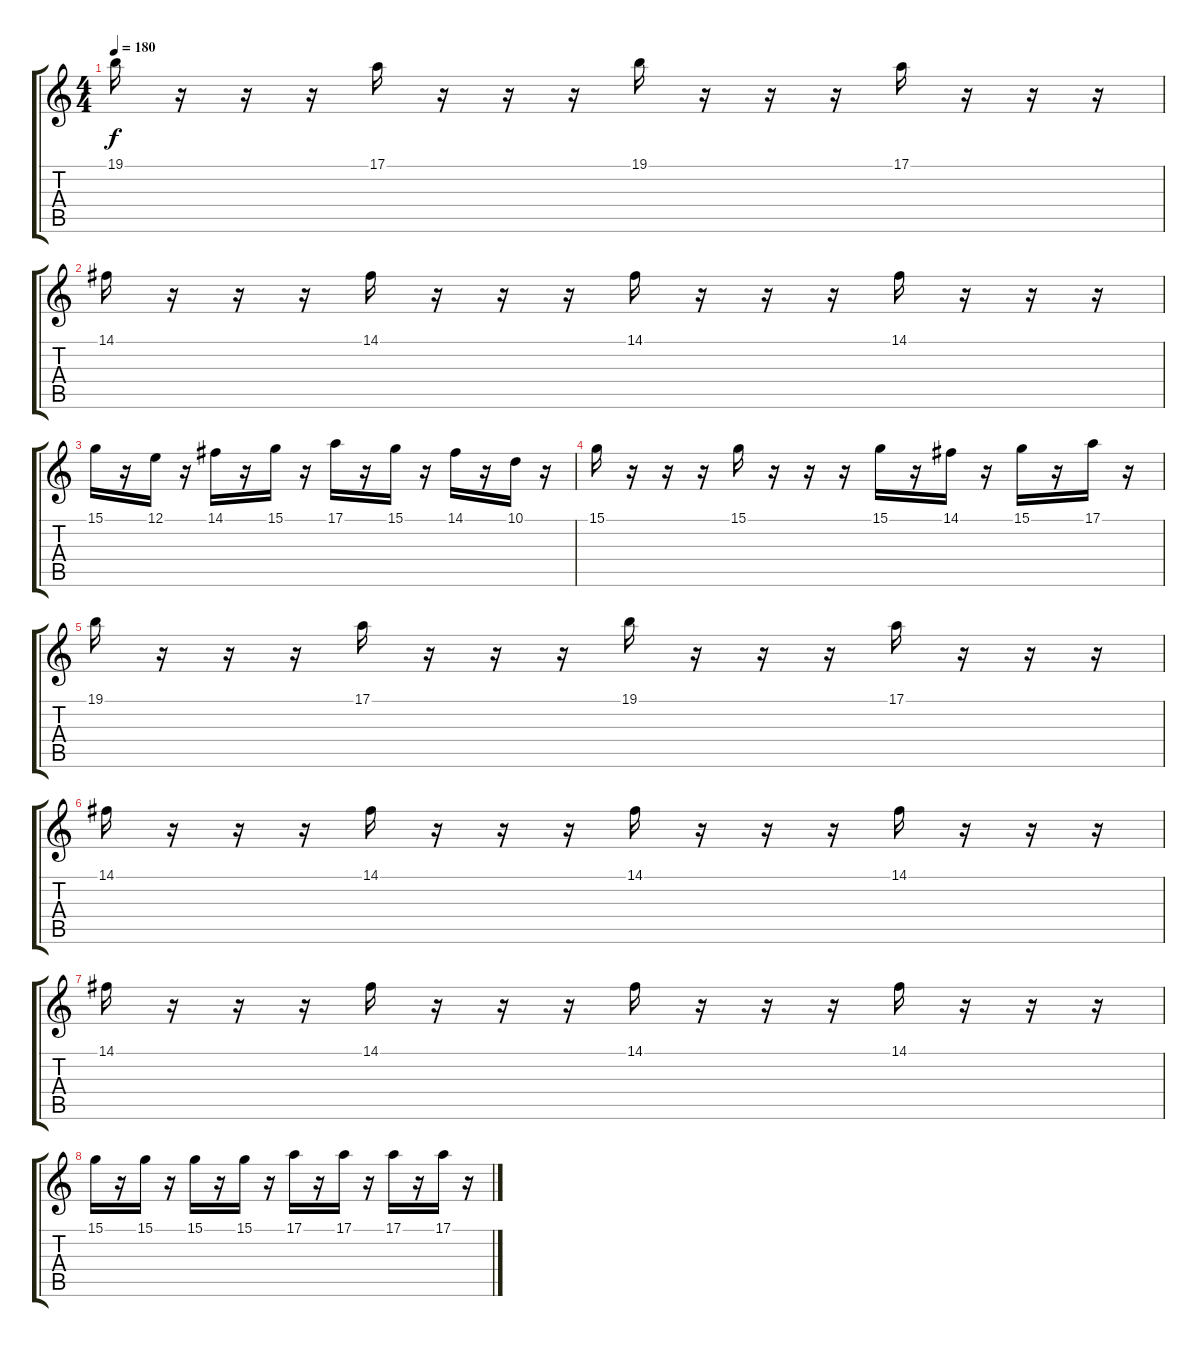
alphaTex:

\track "" {instrument stringensemble1}
\staff {score tabs}
\tuning (E4 B3 G3 D3 A2 E2) {hide}
\ts (4 4)
\tempo 180
\clef g2
\ks c
19.1.16{dy f} r.16 r.16 r.16 17.1.16 r.16 r.16 r.16 19.1.16 r.16 r.16 r.16 17.1.16 r.16 r.16 r.16 |
14.1.16 r.16 r.16 r.16 14.1.16 r.16 r.16 r.16 14.1.16 r.16 r.16 r.16 14.1.16 r.16 r.16 r.16 |
15.1.16 r.16 12.1.16 r.16 14.1.16 r.16 15.1.16 r.16 17.1.16 r.16 15.1.16 r.16 14.1.16 r.16 10.1.16 r.16 |
15.1.16 r.16 r.16 r.16 15.1.16 r.16 r.16 r.16 15.1.16 r.16 14.1.16 r.16 15.1.16 r.16 17.1.16 r.16 |
19.1.16 r.16 r.16 r.16 17.1.16 r.16 r.16 r.16 19.1.16 r.16 r.16 r.16 17.1.16 r.16 r.16 r.16 |
14.1.16 r.16 r.16 r.16 14.1.16 r.16 r.16 r.16 14.1.16 r.16 r.16 r.16 14.1.16 r.16 r.16 r.16 |
14.1.16 r.16 r.16 r.16 14.1.16 r.16 r.16 r.16 14.1.16 r.16 r.16 r.16 14.1.16 r.16 r.16 r.16 |
15.1.16 r.16 15.1.16 r.16 15.1.16 r.16 15.1.16 r.16 17.1.16 r.16 17.1.16 r.16 17.1.16 r.16 17.1.16 r.16
